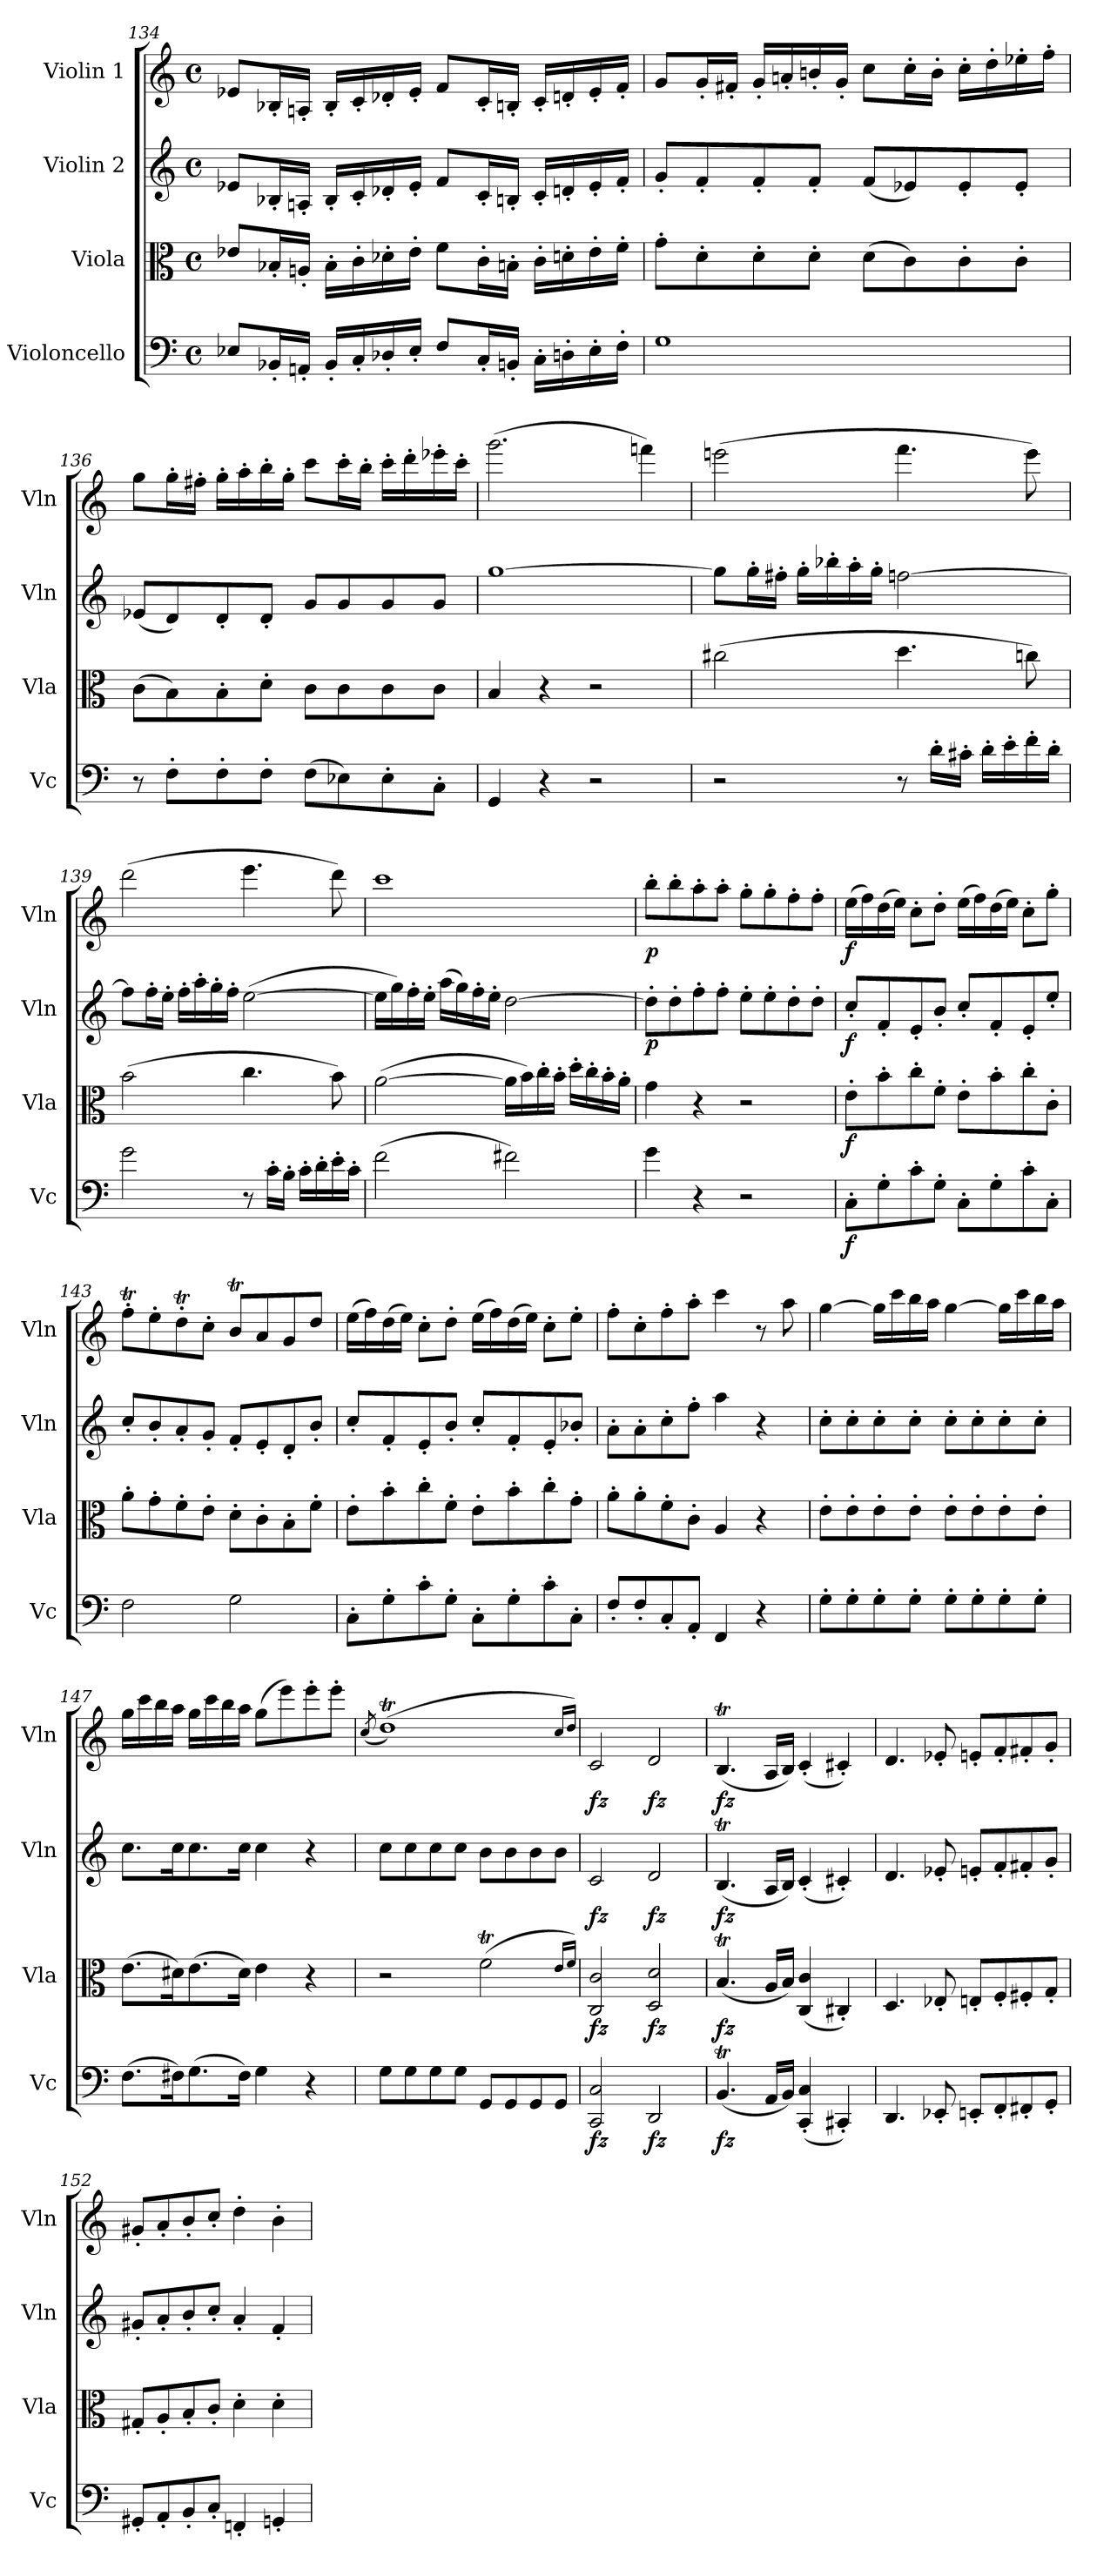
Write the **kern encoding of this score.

**kern	**dynam	**kern	**dynam	**kern	**dynam	**kern	**dynam
*part4	*part4	*part3	*part3	*part2	*part2	*part1	*part1
*staff4	*staff4	*staff3	*staff3	*staff2	*staff2	*staff1	*staff1
*I"Violoncello	*	*I"Viola	*	*I"Violin 2	*	*I"Violin 1	*
*I'Vc	*	*I'Vla	*	*I'Vln	*	*I'Vln	*
*clefF4	*	*clefC3	*	*clefG2	*	*clefG2	*
*k[]	*	*k[]	*	*k[]	*	*k[]	*
*M4/4	*	*M4/4	*	*M4/4	*	*M4/4	*
*met(c)	*	*met(c)	*	*met(c)	*	*met(c)	*
=134	=134	=134	=134	=134	=134	=134	=134
8E-X/L	.	8e-X/L	.	8e-X/L	.	8e-X/L	.
16BB-X'/L	.	16B-X'/L	.	16B-X'/L	.	16B-X'/L	.
16AAn'/JJ	.	16An'/JJ	.	16An'/JJ	.	16An'/JJ	.
16BB-'/LL	.	16B-'\LL	.	16B-'/LL	.	16B-'/LL	.
16C'/	.	16c'\	.	16c'/	.	16c'/	.
16D-X'/	.	16d-X'\	.	16d-X'/	.	16d-X'/	.
16E-'/JJ	.	16e-'\JJ	.	16e-'/JJ	.	16e-'/JJ	.
8F/L	.	8f\L	.	8f/L	.	8f/L	.
16C'/L	.	16c'\L	.	16c'/L	.	16c'/L	.
16BBn'/JJ	.	16Bn'\JJ	.	16Bn'/JJ	.	16Bn'/JJ	.
16C'\LL	.	16c'\LL	.	16c'/LL	.	16c'/LL	.
16Dn'\	.	16dn'\	.	16dn'/	.	16dn'/	.
16E-'\	.	16e-'\	.	16e-'/	.	16e-'/	.
16F'\JJ	.	16f'\JJ	.	16f'/JJ	.	16f'/JJ	.
!!LO:LB:g=z
=135	=135	=135	=135	=135	=135	=135	=135
1G	.	8g'\L	.	8g'/L	.	8g/L	.
.	.	8d'\	.	8f'/	.	16g'/L	.
.	.	.	.	.	.	16f#X'/JJ	.
.	.	8d'\	.	8f'/	.	16g'/LL	.
.	.	.	.	.	.	16an'/	.
.	.	8d'\J	.	8f'/J	.	16bn'/	.
.	.	.	.	.	.	16g'/JJ	.
.	.	(8d\L	.	(8f/L	.	8cc\L	.
.	.	8c\)	.	8e-X/)	.	16cc'\L	.
.	.	.	.	.	.	16b'\JJ	.
.	.	8c'\	.	8e-'/	.	16cc'\LL	.
.	.	.	.	.	.	16dd'\	.
.	.	8c'\J	.	8e-'/J	.	16ee-X'\	.
.	.	.	.	.	.	16ff'\JJ	.
!!LO:PB:g=z
=136	=136	=136	=136	=136	=136	=136	=136
8r	.	(8c\L	.	(8e-X/L	.	8gg\L	.
8F'\L	.	8B\)	.	8d/)	.	16gg'\L	.
.	.	.	.	.	.	16ff#X'\JJ	.
8F'\	.	8B'\	.	8d'/	.	16gg'\LL	.
.	.	.	.	.	.	16aa'\	.
8F'\J	.	8d'\J	.	8d'/J	.	16bb'\	.
.	.	.	.	.	.	16gg'\JJ	.
(8F\L	.	8c\L	.	8g/L	.	8ccc\L	.
8E-X\)	.	8c\	.	8g/	.	16ccc'\L	.
.	.	.	.	.	.	16bb'\JJ	.
8E-'\	.	8c\	.	8g/	.	16ccc'\LL	.
.	.	.	.	.	.	16ddd'\	.
8C'\J	.	8c\J	.	8g/J	.	16eee-X'\	.
.	.	.	.	.	.	16ccc'\JJ	.
=137	=137	=137	=137	=137	=137	=137	=137
4GG/	.	4B/	.	[1gg	.	(2.ggg\	.
4r	.	4r	.	.	.	.	.
2r	.	2r	.	.	.	.	.
.	.	.	.	.	.	4fffn\)	.
=138	=138	=138	=138	=138	=138	=138	=138
2r	.	(2cc#X\	.	8gg\L]	.	(2eeen\	.
.	.	.	.	16gg'\L	.	.	.
.	.	.	.	16ff#X'\JJ	.	.	.
.	.	.	.	16gg'\LL	.	.	.
.	.	.	.	16bb-X'\	.	.	.
.	.	.	.	16aa'\	.	.	.
.	.	.	.	16gg'\JJ	.	.	.
8r	.	4.dd\	.	[2ffn\	.	4.fff\	.
16d'\LL	.	.	.	.	.	.	.
16c#X'\JJ	.	.	.	.	.	.	.
16d'\LL	.	.	.	.	.	.	.
16e'\	.	.	.	.	.	.	.
16f'\	.	8ccn\)	.	.	.	8eee\)	.
16d'\JJ	.	.	.	.	.	.	.
!!LO:PB:g=z
=139	=139	=139	=139	=139	=139	=139	=139
2g\	.	(2b\	.	8ff\L]	.	(2ddd\	.
.	.	.	.	16ff'\L	.	.	.
.	.	.	.	16ee'\JJ	.	.	.
.	.	.	.	16ff'\LL	.	.	.
.	.	.	.	16aa'\	.	.	.
.	.	.	.	16gg'\	.	.	.
.	.	.	.	16ff'\JJ	.	.	.
8r	.	4.cc\	.	([2ee\	.	4.eee\	.
16c'\LL	.	.	.	.	.	.	.
16B'\JJ	.	.	.	.	.	.	.
16c'\LL	.	.	.	.	.	.	.
16d'\	.	.	.	.	.	.	.
16e'\	.	8b\)	.	.	.	8ddd\)	.
16c'\JJ	.	.	.	.	.	.	.
=140	=140	=140	=140	=140	=140	=140	=140
(2f\	.	([2a\	.	16ee\LL]	.	1ccc	.
.	.	.	.	16gg\)	.	.	.
.	.	.	.	16ff'\	.	.	.
.	.	.	.	16ee'\JJ	.	.	.
.	.	.	.	(16aa\LL	.	.	.
.	.	.	.	16gg\)	.	.	.
.	.	.	.	16ff'\	.	.	.
.	.	.	.	16ee'\JJ	.	.	.
2f#X\)	.	16a\LL]	.	[2dd\	.	.	.
.	.	16b\)	.	.	.	.	.
.	.	16cc'\	.	.	.	.	.
.	.	16b'\JJ	.	.	.	.	.
.	.	16dd'\LL	.	.	.	.	.
.	.	16cc'\	.	.	.	.	.
.	.	16b'\	.	.	.	.	.
.	.	16a'\JJ	.	.	.	.	.
=141	=141	=141	=141	=141	=141	=141	=141
!	!	!	!	!	!LO:DY:b	!	!LO:DY:b
4g\	.	4g\	.	8dd'\L]	p	8bb'\L	p
.	.	.	.	8dd'\	.	8bb'\	.
4r	.	4r	.	8ff'\	.	8aa'\	.
.	.	.	.	8ff'\J	.	8aa'\J	.
2r	.	2r	.	8ee'\L	.	8gg'\L	.
.	.	.	.	8ee'\	.	8gg'\	.
.	.	.	.	8dd'\	.	8ff'\	.
.	.	.	.	8dd'\J	.	8ff'\J	.
!!LO:LB:g=z
=142	=142	=142	=142	=142	=142	=142	=142
!	!LO:DY:b	!	!LO:DY:b	!	!LO:DY:b	!	!LO:DY:b
8C'\L	f	8e'\L	f	8cc'/L	f	(16ee\LL	f
.	.	.	.	.	.	16ff\)	.
8G'\	.	8b'\	.	8f'/	.	(16dd\	.
.	.	.	.	.	.	16ee\JJ)	.
8c'\	.	8cc'\	.	8e'/	.	8cc'\L	.
8G'\J	.	8f'\J	.	8b'/J	.	8dd'\J	.
8C'\L	.	8e'\L	.	8cc'/L	.	(16ee\LL	.
.	.	.	.	.	.	16ff\)	.
8G'\	.	8b'\	.	8f'/	.	(16dd\	.
.	.	.	.	.	.	16ee\JJ)	.
8c'\	.	8cc'\	.	8e'/	.	8cc'\L	.
8C'\J	.	8c'\J	.	8ee'/J	.	8gg'\J	.
!!LO:LB:g=z
=143	=143	=143	=143	=143	=143	=143	=143
2F\	.	8a'\L	.	8cc'/L	.	8ffT'\L	.
.	.	8g'\	.	8b'/	.	8ee'\	.
.	.	8f'\	.	8a'/	.	8ddT'\	.
.	.	8e'\J	.	8g'/J	.	8cc'\J	.
2G\	.	8d'\L	.	8f'/L	.	8bt/L	.
.	.	8c'\	.	8e'/	.	8a/	.
.	.	8B'\	.	8d'/	.	8g/	.
.	.	8f'\J	.	8b'/J	.	8dd/J	.
=144	=144	=144	=144	=144	=144	=144	=144
8C'\L	.	8e'\L	.	8cc'/L	.	(16ee\LL	.
.	.	.	.	.	.	16ff\)	.
8G'\	.	8b'\	.	8f'/	.	(16dd\	.
.	.	.	.	.	.	16ee\JJ)	.
8c'\	.	8cc'\	.	8e'/	.	8cc'\L	.
8G'\J	.	8f'\J	.	8b'/J	.	8dd'\J	.
8C'\L	.	8e'\L	.	8cc'/L	.	(16ee\LL	.
.	.	.	.	.	.	16ff\)	.
8G'\	.	8b'\	.	8f'/	.	(16dd\	.
.	.	.	.	.	.	16ee\JJ)	.
8c'\	.	8cc'\	.	8e'/	.	8cc'\L	.
8C'\J	.	8g'\J	.	8b-X'/J	.	8ee'\J	.
=145	=145	=145	=145	=145	=145	=145	=145
8F'/L	.	8a'\L	.	8a'\L	.	8ff'\L	.
8F'/	.	8a'\	.	8a'\	.	8cc'\	.
8C'/	.	8f'\	.	8cc'\	.	8ff'\	.
8AA'/J	.	8c'\J	.	8ff'\J	.	8aa'\J	.
4FF/	.	4A/	.	4aa\	.	4ccc\	.
4r	.	4r	.	4r	.	8r	.
.	.	.	.	.	.	8aa\	.
=146	=146	=146	=146	=146	=146	=146	=146
8G'\L	.	8e'\L	.	8cc'\L	.	[4gg\	.
8G'\	.	8e'\	.	8cc'\	.	.	.
8G'\	.	8e'\	.	8cc'\	.	16gg\LL]	.
.	.	.	.	.	.	16ccc\	.
8G'\J	.	8e'\J	.	8cc'\J	.	16bb\	.
.	.	.	.	.	.	16aa\JJ	.
8G'\L	.	8e'\L	.	8cc'\L	.	[4gg\	.
8G'\	.	8e'\	.	8cc'\	.	.	.
8G'\	.	8e'\	.	8cc'\	.	16gg\LL]	.
.	.	.	.	.	.	16ccc\	.
8G'\J	.	8e'\J	.	8cc'\J	.	16bb\	.
.	.	.	.	.	.	16aa\JJ	.
!!LO:LB:g=z
=147	=147	=147	=147	=147	=147	=147	=147
(8.F\L	.	(8.e\L	.	8.cc\L	.	16gg\LL	.
.	.	.	.	.	.	16ccc\	.
.	.	.	.	.	.	16bb\	.
16F#X\K)	.	16d#X\K)	.	16cc\K	.	16aa\JJ	.
(8.G\	.	(8.e\	.	8.cc\	.	16gg\LL	.
.	.	.	.	.	.	16ccc\	.
.	.	.	.	.	.	16bb\	.
16F#\Jk)	.	16d#\Jk)	.	16cc\Jk	.	16aa\JJ	.
4G\	.	4e\	.	4cc\	.	(8gg\L	.
.	.	.	.	.	.	8eee\)	.
4r	.	4r	.	4r	.	8eee'\	.
.	.	.	.	.	.	8eee'\J	.
=148	=148	=148	=148	=148	=148	=148	=148
.	.	.	.	.	.	(8qcc/	.
8G\L	.	2r	.	8cc\L	.	(<1ddT)	.
8G\	.	.	.	8cc\	.	.	.
8G\	.	.	.	8cc\	.	.	.
8G\J	.	.	.	8cc\J	.	.	.
8GG/L	.	(<2fT\	.	8b\L	.	.	.
8GG/	.	.	.	8b\	.	.	.
8GG/	.	.	.	8b\	.	.	.
8GG/J	.	.	.	8b\J	.	.	.
.	.	16qe/LL	.	.	.	16qcc/LL	.
.	.	16qf/JJ)	.	.	.	16qdd/JJ)	.
=149	=149	=149	=149	=149	=149	=149	=149
!	!LO:DY:b	!	!LO:DY:b	!	!LO:DY:b	!	!LO:DY:b
2CC/ 2C/	fz	2C/ 2c/	fz	2c/	fz	2c/	fz
!	!LO:DY:b	!	!LO:DY:b	!	!LO:DY:b	!	!LO:DY:b
2DD/	fz	2D/ 2d/	fz	2d/	fz	2d/	fz
=150	=150	=150	=150	=150	=150	=150	=150
!	!LO:DY:b	!	!LO:DY:b	!	!LO:DY:b	!	!LO:DY:b
(4.BBt/	fz	(4.Bt/	fz	(4.Bt/	fz	(4.Bt/	fz
16AA/LL	.	16A/LL	.	16A/LL	.	16A/LL	.
16BB/JJ)	.	16B/JJ)	.	16B/JJ)	.	16B/JJ)	.
(4CC/' 4C/'	.	(4C/ 4c/	.	(4c'/	.	(4c'/	.
4CC#X'/)	.	4C#X'/)	.	4c#X'/)	.	4c#X'/)	.
=151	=151	=151	=151	=151	=151	=151	=151
4.DD/	.	4.D/	.	4.d/	.	4.d/	.
8EE-X'/	.	8E-X'/	.	8e-X'/	.	8e-X'/	.
8EEn'/L	.	8En'/L	.	8en'/L	.	8en'/L	.
8FF'/	.	8F'/	.	8f'/	.	8f'/	.
8FF#X'/	.	8F#X'/	.	8f#X'/	.	8f#X'/	.
8GG'/J	.	8G'/J	.	8g'/J	.	8g'/J	.
!!LO:LB:g=z
=152	=152	=152	=152	=152	=152	=152	=152
8GG#X'/L	.	8G#X'/L	.	8g#X'/L	.	8g#X'/L	.
8AA'/	.	8A'/	.	8a'/	.	8a'/	.
8BB'/	.	8B'/	.	8b'/	.	8b'/	.
8C'/J	.	8c'/J	.	8cc'/J	.	8cc'/J	.
4FFn'/	.	4d'\	.	4a'/	.	4dd'\	.
4GGn'/	.	4d'\	.	4f'/	.	4b'\	.
=	=	=	=	=	=	=	=
*-	*-	*-	*-	*-	*-	*-	*-
